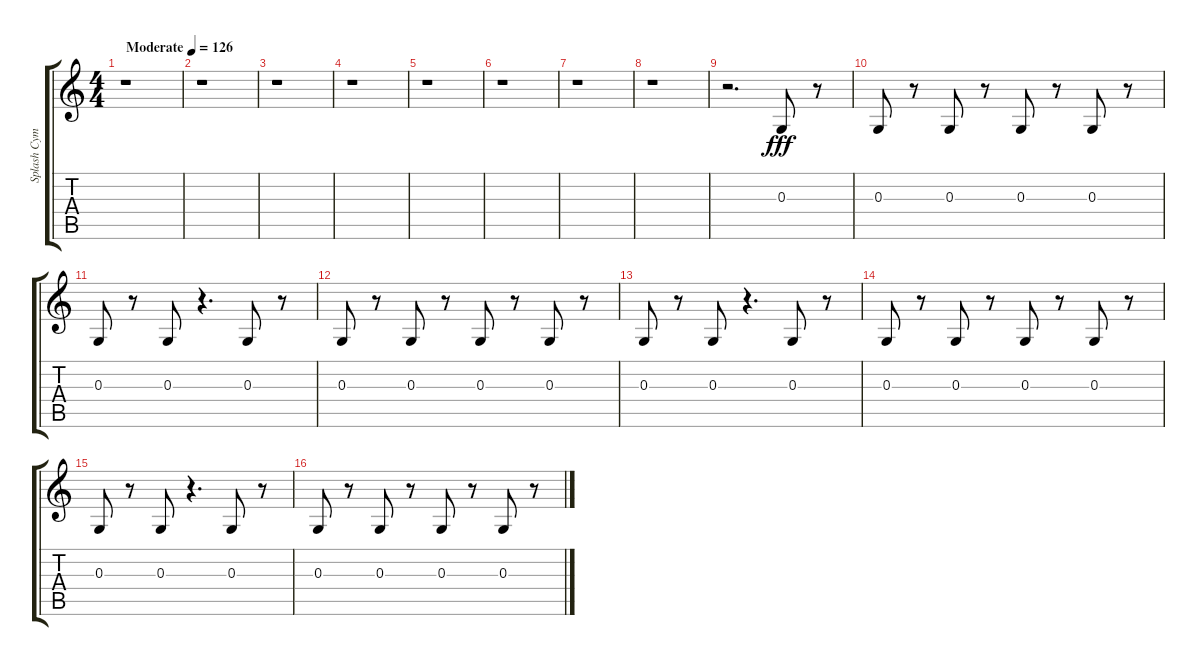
\track ("Splash Cymbal" "Splash Cym") {instrument acousticgrandpiano}
\staff {score tabs}
\tuning (E4 B3 G3 D3 A2 E2) {hide}
\ts (4 4)
\tempo (126 "Moderate")
\clef g2
\ks c
r.1{dy fff instrument acousticgrandpiano} |
r.1 |
r.1 |
r.1 |
r.1 |
r.1 |
r.1 |
r.1 |
r.2{d} 0.3.8 r.8 |
0.3.8 r.8 0.3.8 r.8 0.3.8 r.8 0.3.8 r.8 |
0.3.8 r.8 0.3.8 r.4{d} 0.3.8 r.8 |
0.3.8 r.8 0.3.8 r.8 0.3.8 r.8 0.3.8 r.8 |
0.3.8 r.8 0.3.8 r.4{d} 0.3.8 r.8 |
0.3.8 r.8 0.3.8 r.8 0.3.8 r.8 0.3.8 r.8 |
0.3.8 r.8 0.3.8 r.4{d} 0.3.8 r.8 |
0.3.8 r.8 0.3.8 r.8 0.3.8 r.8 0.3.8 r.8
